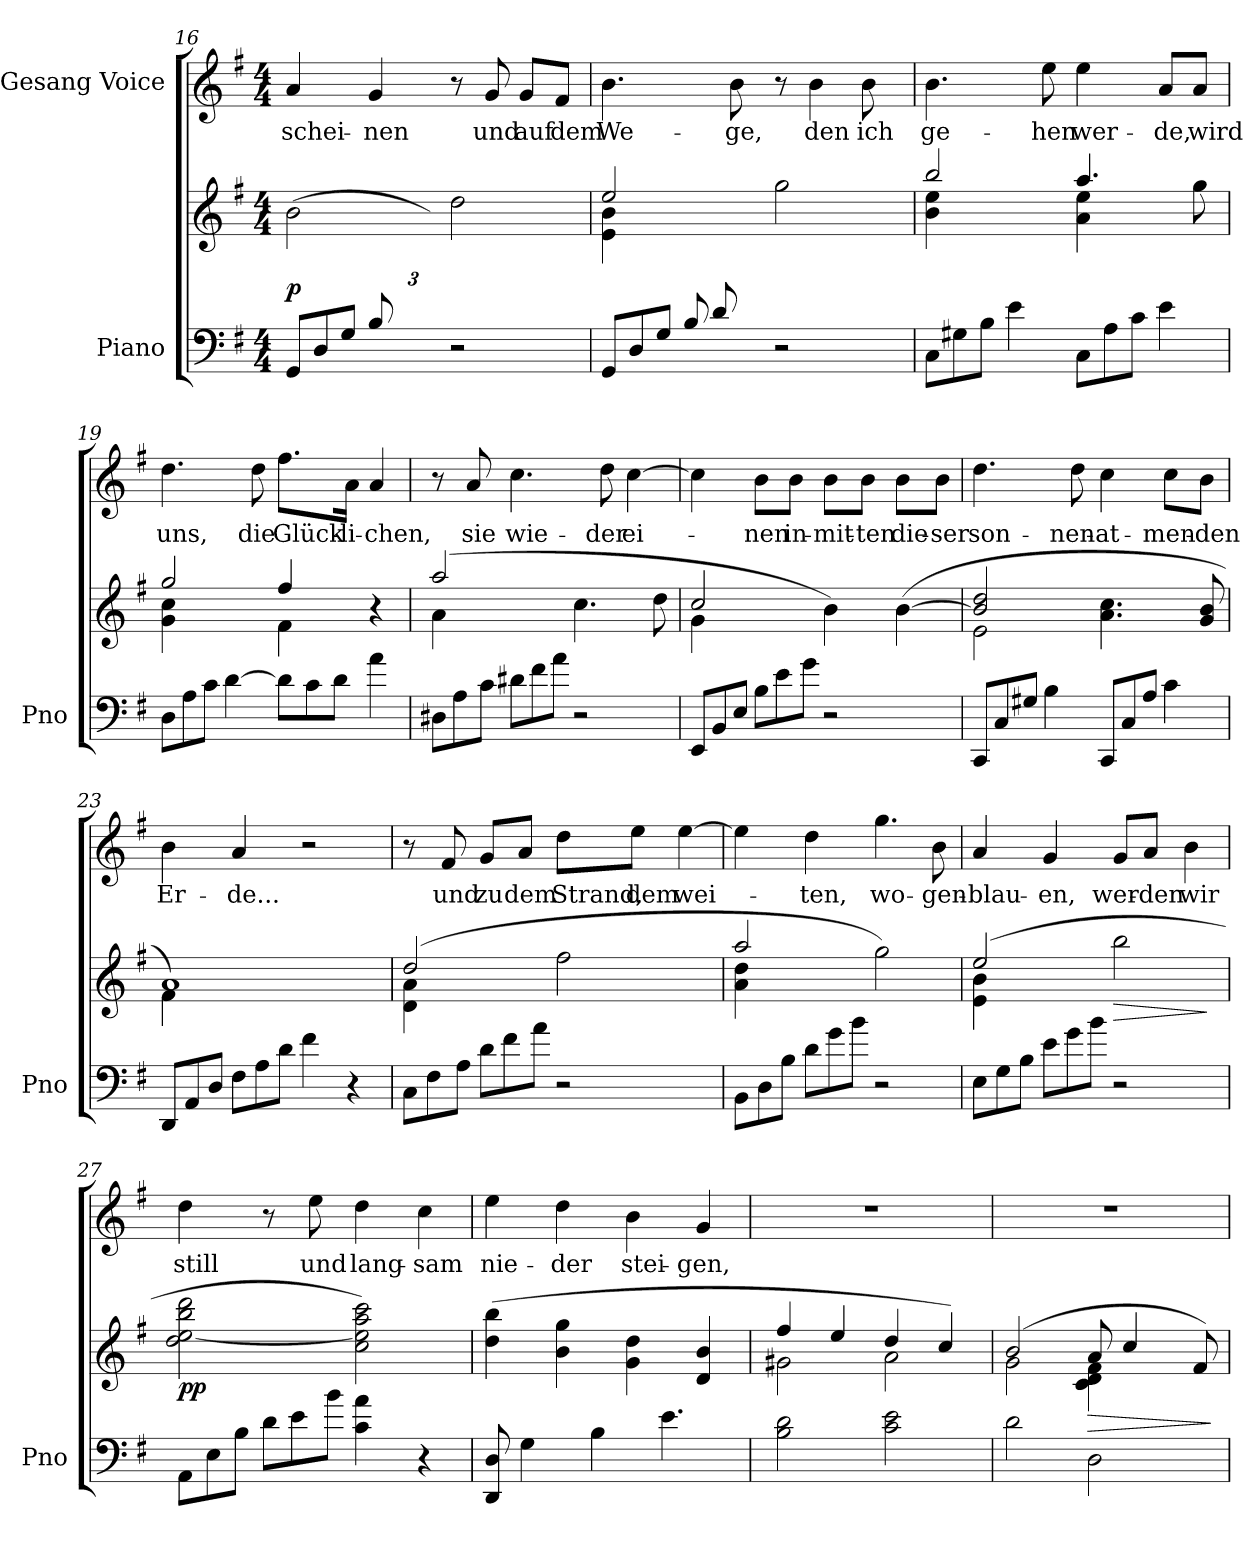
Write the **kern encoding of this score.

**kern	**kern	**dynam	**kern	**text
*part2	*part2	*part2	*part1	*part1
*staff3	*staff2	*staff2/3	*staff1	*staff1
*I"Piano	*	*	*I"Gesang Voice	*
*I'Pno	*	*	*	*
!!LO:PB:g=z
*clefF4	*clefG2	*	*clefG2	*
*k[f#]	*k[f#]	*	*k[f#]	*
*M4/4	*M4/4	*	*M4/4	*
*Xtuplet	*	*	*	*
=16	=16	=16	=16	=16
*	*^	*	*	*
!	!	!	!LO:DY:b	!	!LO:LY:b
(<12GG/L	(2b\	3ryy	p	4a/	schei-
12D/	.	.	.	.	.
12G/J	.	.	.	.	.
!	!	!	!	!	!LO:LY:b
12B/L	.	.	.	4g/	-nen
6ryy	.	12d\	.	.	.
.	.	12g\J)	.	.	.
2r	2dd\	2ryy	.	8r	.
!	!	!	!	!	!LO:LY:b
.	.	.	.	8g/	und
!	!	!	!	!	!LO:LY:b
.	.	.	.	8g/L	auf
!	!	!	!	!	!LO:LY:b
.	.	.	.	8f#/J	dem
!!LO:LB:g=z
=17	=17	=17	=17	=17	=17
*	*	*^	*	*	*
!	!	!	!	!	!	!LO:LY:b
(<12GG/L	2ee/	4e\ 4b\	12%5ryy	.	4.b\	We-
12D/	.	.	.	.	.	.
12G/J	.	.	.	.	.	.
12B/L	.	2.ryy	.	.	.	.
12d/	.	.	.	.	.	.
!	!	!	!	!	!	!LO:LY:b
.	.	.	.	.	8b\	-ge,
12ryy	.	.	12g\J)	.	.	.
2r	2gg\	.	2ryy	.	8r	.
!	!	!	!	!	!	!LO:LY:b
.	.	.	.	.	4b\	den
!	!	!	!	!	!	!LO:LY:b
.	.	.	.	.	8b\	ich
*	*	*v	*v	*	*	*
=18	=18	=18	=18	=18	=18
!	!	!	!	!	!LO:LY:b
12C\L	2bb/	4b\ 4ee\	.	4.b\	ge-
12G#X\	.	.	.	.	.
12B\J	.	.	.	.	.
4e\	.	4ryy	.	.	.
!	!	!	!	!	!LO:LY:b
.	.	.	.	8ee\	-hen
!	!	!	!	!	!LO:LY:b
12C\L	4.aa/	4a\ 4ee\	.	4ee\	wer-
12A\	.	.	.	.	.
12c\J	.	.	.	.	.
!	!	!	!	!	!LO:LY:b
4e\	.	4ryy	.	8a/L	-de,
!	!	!	!	!	!LO:LY:b
.	8gg\	.	.	8a/J	wird
=19	=19	=19	=19	=19	=19
!	!	!	!	!	!LO:LY:b
12D\L	2gg/	4g\ 4cc\	.	4.dd\	uns,
12A\	.	.	.	.	.
12c\J	.	.	.	.	.
[4d\	.	4ryy	.	.	.
!	!	!	!	!	!LO:LY:b
.	.	.	.	8dd\	die
!	!	!	!	!	!LO:LY:b
12d\L]	4ff#/)	4f#\	.	8.ff#\L	Glück-
12c\	.	.	.	.	.
12d\J	.	.	.	.	.
!	!	!	!	!	!LO:LY:b
.	.	.	.	16a\Jk	-li-
!	!	!	!	!	!LO:LY:b
4a\	4r	4ryy	.	4a/	-chen,
!!LO:LB:g=z
=20	=20	=20	=20	=20	=20
12D#X\L	(2aa/	4a\	.	8r	.
12A\	.	.	.	.	.
!	!	!	!	!	!LO:LY:b
.	.	.	.	8a/	sie
12c\J	.	.	.	.	.
!	!	!	!	!	!LO:LY:b
12d#X\L	.	2.ryy	.	4.cc\	wie-
12f#\	.	.	.	.	.
12a\J	.	.	.	.	.
2r	4.cc\	.	.	.	.
!	!	!	!	!	!LO:LY:b
.	.	.	.	8dd\	-der
!	!	!	!	!	!LO:LY:b
.	.	.	.	[4cc\	ei-
.	8dd\	.	.	.	.
!!LO:PB:g=z
=21	=21	=21	=21	=21	=21
12EE/L	2cc/	4g\	.	4cc\]	.
12BB/	.	.	.	.	.
12E/J	.	.	.	.	.
!	!	!	!	!	!LO:LY:b
12B\L	.	2.ryy	.	8b\L	-nen
12e\	.	.	.	.	.
!	!	!	!	!	!LO:LY:b
.	.	.	.	8b\J	in-
12g\J	.	.	.	.	.
!	!	!	!	!	!LO:LY:b
2r	4b\)	.	.	8b\L	-mit-
!	!	!	!	!	!LO:LY:b
.	.	.	.	8b\J	-ten
!	!	!	!	!	!LO:LY:b
.	([4b\	.	.	8b\L	die-
!	!	!	!	!	!LO:LY:b
.	.	.	.	8b\J	-ser
=22	=22	=22	=22	=22	=22
!	!	!	!	!	!LO:LY:b
12CC/L	2b/] 2dd/	2e\	.	4.dd\	son-
12C/	.	.	.	.	.
12G#X/J	.	.	.	.	.
4B\	.	.	.	.	.
!	!	!	!	!	!LO:LY:b
.	.	.	.	8dd\	-nen-
!	!	!	!	!	!LO:LY:b
12CC/L	4.a\ 4.cc\	2ryy	.	4cc\	-at-
12C/	.	.	.	.	.
12A/J	.	.	.	.	.
!	!	!	!	!	!LO:LY:b
4c\	.	.	.	8cc\L	-men-
!	!	!	!	!	!LO:LY:b
.	8g/ 8b/	.	.	8b\J	-den
=23	=23	=23	=23	=23	=23
!	!	!	!	!	!LO:LY:b
12DD/L	1a)	4f#\	.	4b\	Er-
12AA/	.	.	.	.	.
12D/J	.	.	.	.	.
!	!	!	!	!	!LO:LY:b
12F#\L	.	2.ryy	.	4a/	-de...
12A\	.	.	.	.	.
12d\J	.	.	.	.	.
4f#\	.	.	.	2r	.
4r	.	.	.	.	.
!!LO:LB:g=z
=24	=24	=24	=24	=24	=24
12C\L	(2dd/	4d\ 4a\	.	8r	.
12F#\	.	.	.	.	.
!	!	!	!	!	!LO:LY:b
.	.	.	.	8f#/	und
12A\J	.	.	.	.	.
!	!	!	!	!	!LO:LY:b
12d\L	.	2.ryy	.	8g/L	zu
12f#\	.	.	.	.	.
!	!	!	!	!	!LO:LY:b
.	.	.	.	8a/J	dem
12a\J	.	.	.	.	.
!	!	!	!	!	!LO:LY:b
2r	2ff#\	.	.	8dd\L	Strand,
!	!	!	!	!	!LO:LY:b
.	.	.	.	8ee\J	dem
!	!	!	!	!	!LO:LY:b
.	.	.	.	[4ee\	wei-
!!LO:LB:g=z
=25	=25	=25	=25	=25	=25
12BB\L	2aa/	4a\ 4dd\	.	4ee\]	.
12D\	.	.	.	.	.
12B\J	.	.	.	.	.
!	!	!	!	!	!LO:LY:b
12d\L	.	2.ryy	.	4dd\	-ten,
12g\	.	.	.	.	.
12b\J	.	.	.	.	.
!	!	!	!	!	!LO:LY:b
2r	2gg\)	.	.	4.gg\	wo-
!	!	!	!	!	!LO:LY:b
.	.	.	.	8b\	-gen-
=26	=26	=26	=26	=26	=26
!	!	!	!	!	!LO:LY:b
12E\L	(2ee/	4e\ 4b\	.	4a/	-blau-
12G\	.	.	.	.	.
12B\J	.	.	.	.	.
!	!	!	!	!	!LO:LY:b
12e\L	.	2.ryy	.	4g/	-en,
12g\	.	.	.	.	.
12b\J	.	.	.	.	.
!	!	!	!LO:HP:b	!	!LO:LY:b
2r	2bb\	.	>	8g/L	wer-
!	!	!	!	!	!LO:LY:b
.	.	.	.	8a/J	-den
!	!	!	!	!	!LO:LY:b
.	.	.	.	4b\	wir
*	*v	*v	*	*	*
.	.	]	.	.
=27	=27	=27	=27	=27
!	!	!LO:DY:b	!	!LO:LY:b
12AA\L	2dd\ [2ee\ 2bb\ 2ddd\	pp	4dd\	still
12E\	.	.	.	.
12B\J	.	.	.	.
12d\L	.	.	8r	.
12e\	.	.	.	.
!	!	!	!	!LO:LY:b
.	.	.	8ee\	und
12b\J	.	.	.	.
!	!	!	!	!LO:LY:b
4c\ 4a\	2cc\ 2ee\] 2aa\ 2ccc\)	.	4dd\	lang-
!	!	!	!	!LO:LY:b
4r	.	.	4cc\	-sam
=28	=28	=28	=28	=28
!	!	!	!	!LO:LY:b
8DD/ 8D/	(4dd\ 4bb\	.	4ee\	nie-
4G\	.	.	.	.
!	!	!	!	!LO:LY:b
.	4b\ 4gg\	.	4dd\	-der
4B\	.	.	.	.
!	!	!	!	!LO:LY:b
.	4g\ 4dd\	.	4b\	stei-
4.e\	.	.	.	.
!	!	!	!	!LO:LY:b
.	4d/ 4b/	.	4g/	-gen,
!!LO:LB:g=z
=29	=29	=29	=29	=29
*	*^	*	*	*
2B\ 2d\	4ff#/	2g#X\	.	1r	.
.	4ee/	.	.	.	.
2c\ 2e\	4dd/	2a\	.	.	.
.	4cc/)	.	.	.	.
!!LO:PB:g=z
=30	=30	=30	=30	=30	=30
2d\	(2b/	2g\	.	1r	.
!	!	!	!LO:HP:b	!	!
2D\	8a/	4c\ 4d\ 4f#\	>	.	.
.	4cc/	.	.	.	.
.	.	4ryy	.	.	.
.	8f#/)	.	.	.	.
*	*v	*v	*	*	*
.	.	]	.	.
=	=	=	=	=
*-	*-	*-	*-	*-
